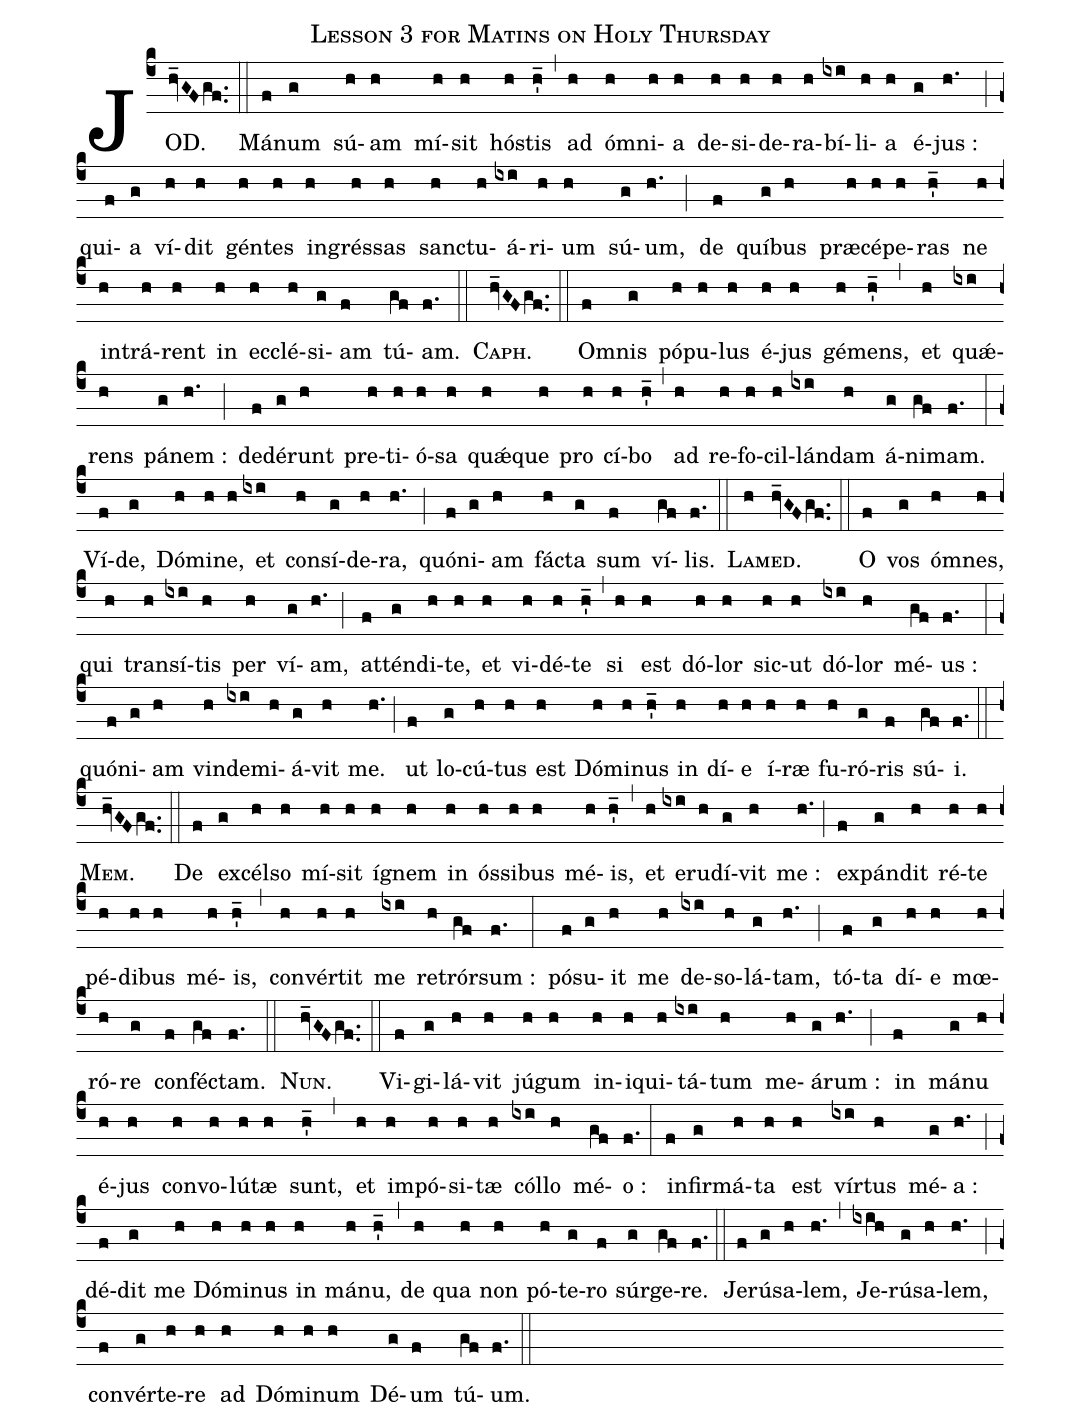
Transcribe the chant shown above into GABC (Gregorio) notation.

name: Lesson 3 for Matins on Holy Thursday;
%%
(c4)JOD.(hv_GFgf..) (::)
Má(f)num(g) sú(h)am(h) mí(h)sit(h) hó(h)stis(h'_) (,) ad(h) óm(h)ni(h)a(h) de(h)si(h)de(h)ra(h)bí(ixi)li(h)a(h) é(g)jus~:(h.) (;)
qui(f)a(g) ví(h)dit(h) gén(h)tes(h) in(h)grés(h)sas(h) san(h)ctu(h)á(ixi)ri(h)um(h) sú(g)um,(h.) (;)
de(f) quí(g)bus(h) præ(h)cé(h)pe(h)ras(h'_) ne(h) in(h)trá(h)rent(h) in(h) ec(h)clé(h)si(g)am(f) tú(gf)am.(f.) (::)
<sc>Caph</sc>.(hv_GFgf..) (::)
Om(f)nis(g) pó(h)pu(h)lus(h) é(h)jus(h) gé(h)mens,(h'_) (,) et(h) qu<sp>'ae</sp>(ixi)rens(h) pá(g)nem~:(h.) (;)
de(f)dé(g)runt(h) pre(h)ti(h)ó(h)sa(h) qu<sp>'ae</sp>(h)que(h) pro(h) cí(h)bo(h'_) (,) ad(h) re(h)fo(h)cil(h)lán(ixi)dam(h) á(g)ni(gf)mam.(f.) (:)
Ví(f)de,(g) Dó(h)mi(h)ne,(h) et(ixi) con(h)sí(g)de(h)ra,(h.) (;)
quó(f)ni(g)am(h) fá(h)cta(g) sum(f) ví(gf)lis.(f.) (::)
<sc>La</sc>(h)<sc>med</sc>.(hv_GFgf..) (::)
O(f) vos(g) óm(h)nes,(h) qui(h) trans(h)í(ixi)tis(h) per(h) ví(g)am,(h.) (;)
at(f)tén(g)di(h)te,(h) et(h) vi(h)dé(h)te(h'_) (,) si(h) est(h) dó(h)lor(h) sic(h)ut(h) dó(ixi)lor(h) mé(gf)us~:(f.) (:)
quó(f)ni(g)am(h) vin(h)de(ixi)mi(h)á(g)vit(h) me.(h.) (;)
ut(f) lo(g)cú(h)tus(h) est(h) Dó(h)mi(h)nus(h'_) in(h) dí(h)e(h) í(h)ræ(h) fu(h)ró(g)ris(f) sú(gf)i.(f.) (::)
<sc>Mem</sc>.(hv_GFgf..) (::)
De(f) ex(g)cél(h)so(h) mí(h)sit(h) í(h)gnem(h) in(h) ós(h)si(h)bus(h) mé(h)is,(h'_) (,) et(h) e(ixi)ru(h)dí(g)vit(h) me~:(h.) (;)
ex(f)pán(g)dit(h) ré(h)te(h) pé(h)di(h)bus(h) mé(h)is,(h'_) (,) con(h)vér(h)tit(h) me(ixi) re(h)trór(gf)sum~:(f.) (:)
pó(f)su(g)it(h) me(h) de(ixi)so(h)lá(g)tam,(h.) (;)
tó(f)ta(g) dí(h)e(h) mœ(h)ró(h)re(g) con(f)fé(gf)ctam.(f.) (::)
<sc>Nun</sc>.(hv_GFgf..) (::)
Vi(f)gi(g)lá(h)vit(h) jú(h)gum(h) in(h)i(h)qui(h)tá(ixi)tum(h) me(h)á(g)rum~:(h.) (;)
in(f) má(g)nu(h) é(h)jus(h) con(h)vo(h)lú(h)tæ(h) sunt,(h'_) (,) et(h) im(h)pó(h)si(h)tæ(h) cól(ixi)lo(h) mé(gf)o~:(f.) (:)
in(f)fir(g)má(h)ta(h) est(h) vír(ixi)tus(h) mé(g)a~:(h.) (;)
dé(f)dit(g) me(h) Dó(h)mi(h)nus(h) in(h) má(h)nu,(h'_) (,) de(h) qua(h) non(h) pó(h)te(g)ro(f) súr(g)ge(gf)re.(f.) (::)
Je(f)rú(g)sa(h)lem,(h.) (,) Je(ixih)rú(g)sa(h)lem,(h.) (;)
con(f)vér(g)te(h)re(h) ad(h) Dó(h)mi(h)num(h) Dé(g)um(f) tú(gf)um.(f.) (::)
